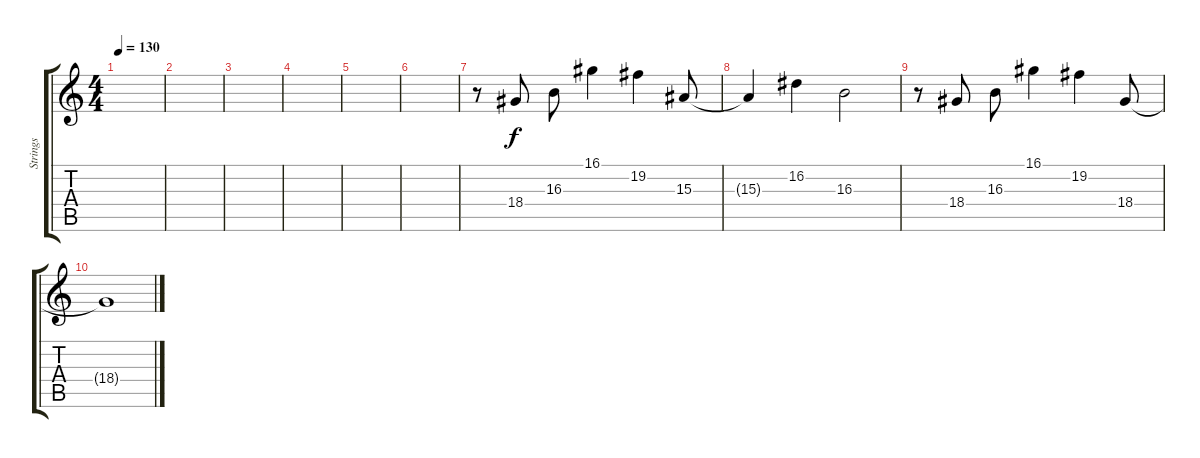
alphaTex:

\track ("Strings" "Strings") {instrument violin bank 2}
\staff {score tabs}
\tuning (E4 B3 G3 D3 A2 E2) {hide}
\ts (4 4)
\tempo 130
\clef g2
\ks c
|
|
|
|
|
|
r.8 18.4.8 16.3.8 16.1.4 19.2.4 15.3.8 |
15.3{t}.4 16.2.4 16.3.2 |
r.8 18.4.8 16.3.8 16.1.4 19.2.4 18.4.8 |
18.4{t}.1
